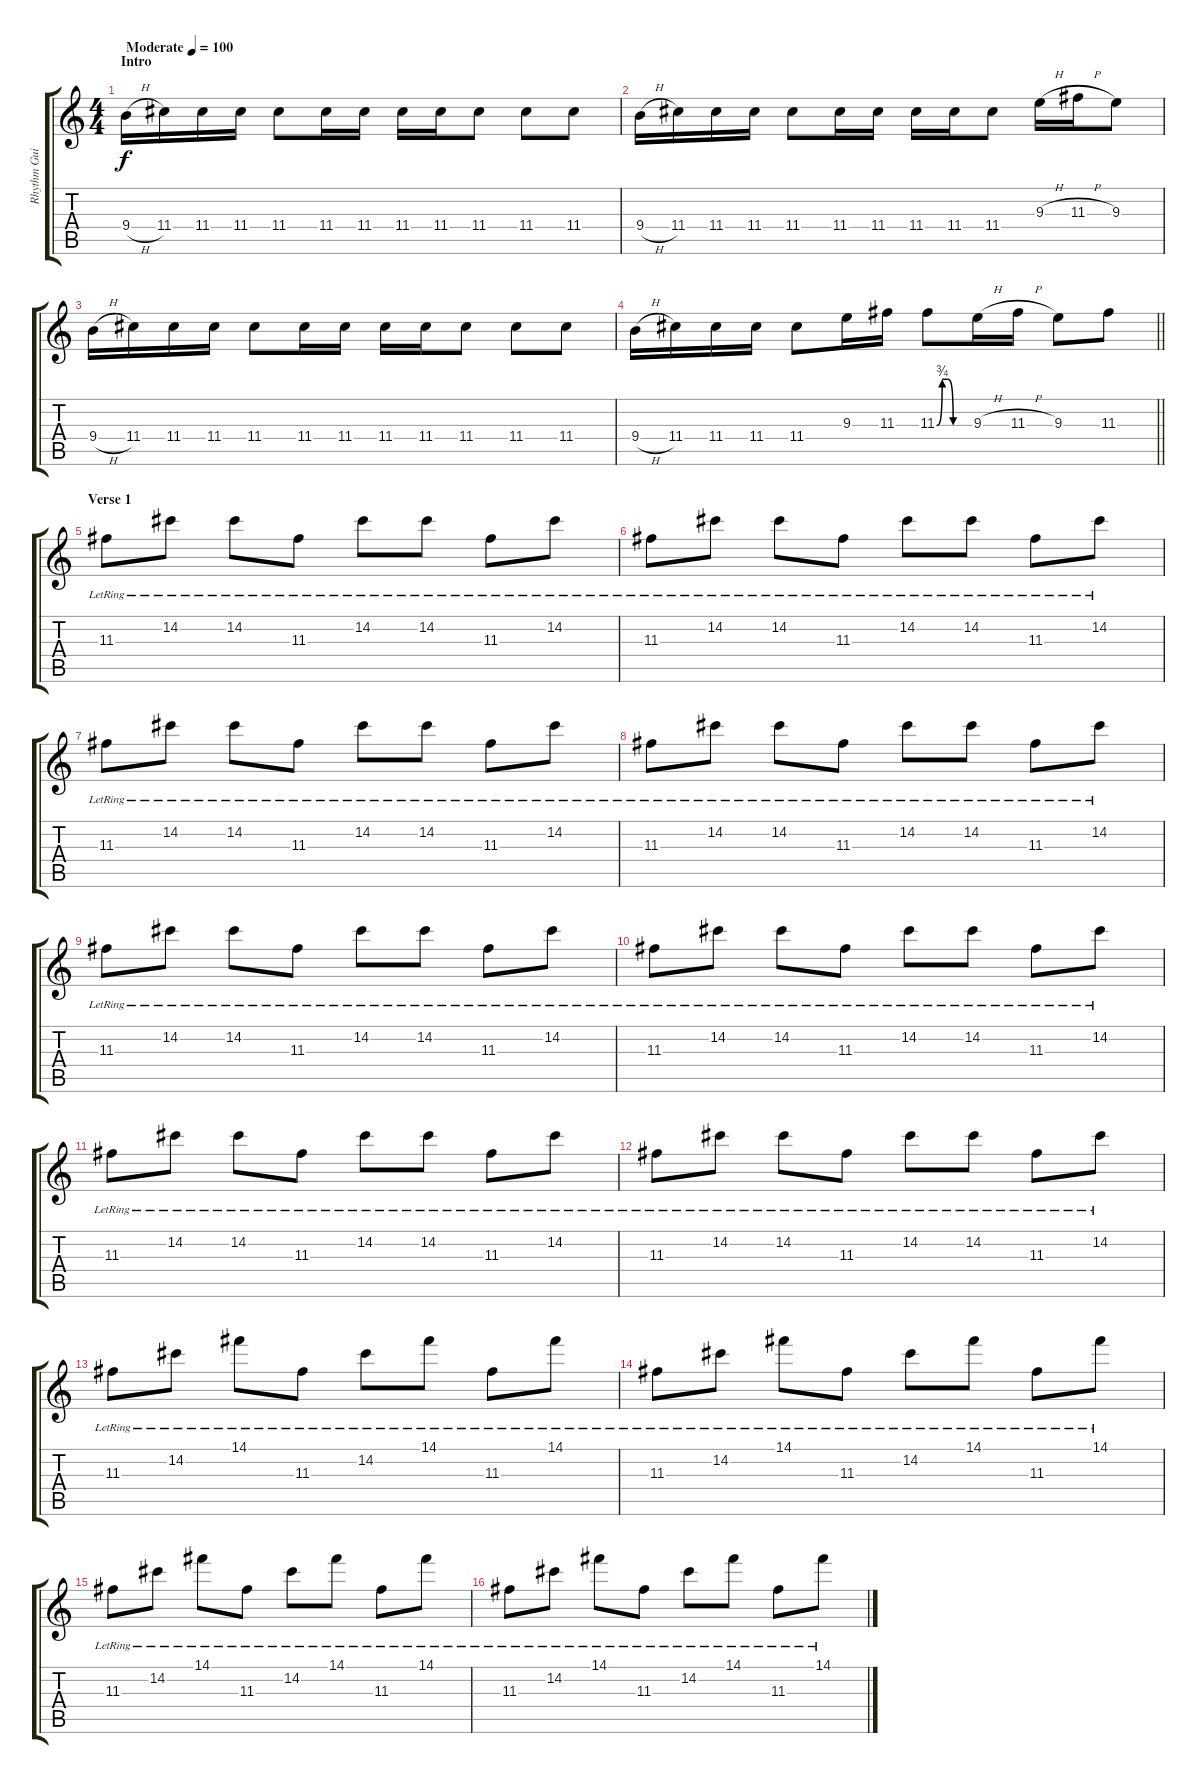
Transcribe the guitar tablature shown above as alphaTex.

\track ("Rhythm Guitar (John Frusciante)" "Rhythm Gui") {instrument overdrivenguitar}
\staff {score tabs}
\tuning (E4 B3 G3 D3 A2 E2) {hide}
\ts (4 4)
\section ("" "Intro")
\tempo (100 "Moderate")
\clef g2
\ks c
9.4{h}.16{dy f instrument overdrivenguitar} 11.4.16 11.4.16 11.4.16 11.4.8 11.4.16 11.4.16 11.4.16 11.4.16 11.4.8 11.4.8 11.4.8 |
9.4{h}.16 11.4.16 11.4.16 11.4.16 11.4.8 11.4.16 11.4.16 11.4.16 11.4.16 11.4.8 9.3{h}.16 11.3{h}.16 9.3.8 |
9.4{h}.16 11.4.16 11.4.16 11.4.16 11.4.8 11.4.16 11.4.16 11.4.16 11.4.16 11.4.8 11.4.8 11.4.8 |
\barLineRight lightlight
9.4{h}.16 11.4.16 11.4.16 11.4.16 11.4.8 9.3.16 11.3.16 11.3{be (custom 0 0 10 3 20 3 30 0 60 0)}.8 9.3{h}.16 11.3{h}.16 9.3.8 11.3.8 |
\section ("" "Verse 1")
11.3{lr}.8 14.2{lr}.8 14.2{lr}.8 11.3{lr}.8 14.2{lr}.8 14.2{lr}.8 11.3{lr}.8 14.2{lr}.8 |
11.3{lr}.8 14.2{lr}.8 14.2{lr}.8 11.3{lr}.8 14.2{lr}.8 14.2{lr}.8 11.3{lr}.8 14.2{lr}.8 |
11.3{lr}.8 14.2{lr}.8 14.2{lr}.8 11.3{lr}.8 14.2{lr}.8 14.2{lr}.8 11.3{lr}.8 14.2{lr}.8 |
11.3{lr}.8 14.2{lr}.8 14.2{lr}.8 11.3{lr}.8 14.2{lr}.8 14.2{lr}.8 11.3{lr}.8 14.2{lr}.8 |
11.3{lr}.8 14.2{lr}.8 14.2{lr}.8 11.3{lr}.8 14.2{lr}.8 14.2{lr}.8 11.3{lr}.8 14.2{lr}.8 |
11.3{lr}.8 14.2{lr}.8 14.2{lr}.8 11.3{lr}.8 14.2{lr}.8 14.2{lr}.8 11.3{lr}.8 14.2{lr}.8 |
11.3{lr}.8 14.2{lr}.8 14.2{lr}.8 11.3{lr}.8 14.2{lr}.8 14.2{lr}.8 11.3{lr}.8 14.2{lr}.8 |
11.3{lr}.8 14.2{lr}.8 14.2{lr}.8 11.3{lr}.8 14.2{lr}.8 14.2{lr}.8 11.3{lr}.8 14.2{lr}.8 |
11.3{lr}.8 14.2{lr}.8 14.1{lr}.8 11.3{lr}.8 14.2{lr}.8 14.1{lr}.8 11.3{lr}.8 14.1{lr}.8 |
11.3{lr}.8 14.2{lr}.8 14.1{lr}.8 11.3{lr}.8 14.2{lr}.8 14.1{lr}.8 11.3{lr}.8 14.1{lr}.8 |
11.3{lr}.8 14.2{lr}.8 14.1{lr}.8 11.3{lr}.8 14.2{lr}.8 14.1{lr}.8 11.3{lr}.8 14.1{lr}.8 |
11.3{lr}.8 14.2{lr}.8 14.1{lr}.8 11.3{lr}.8 14.2{lr}.8 14.1{lr}.8 11.3{lr}.8 14.1{lr}.8
